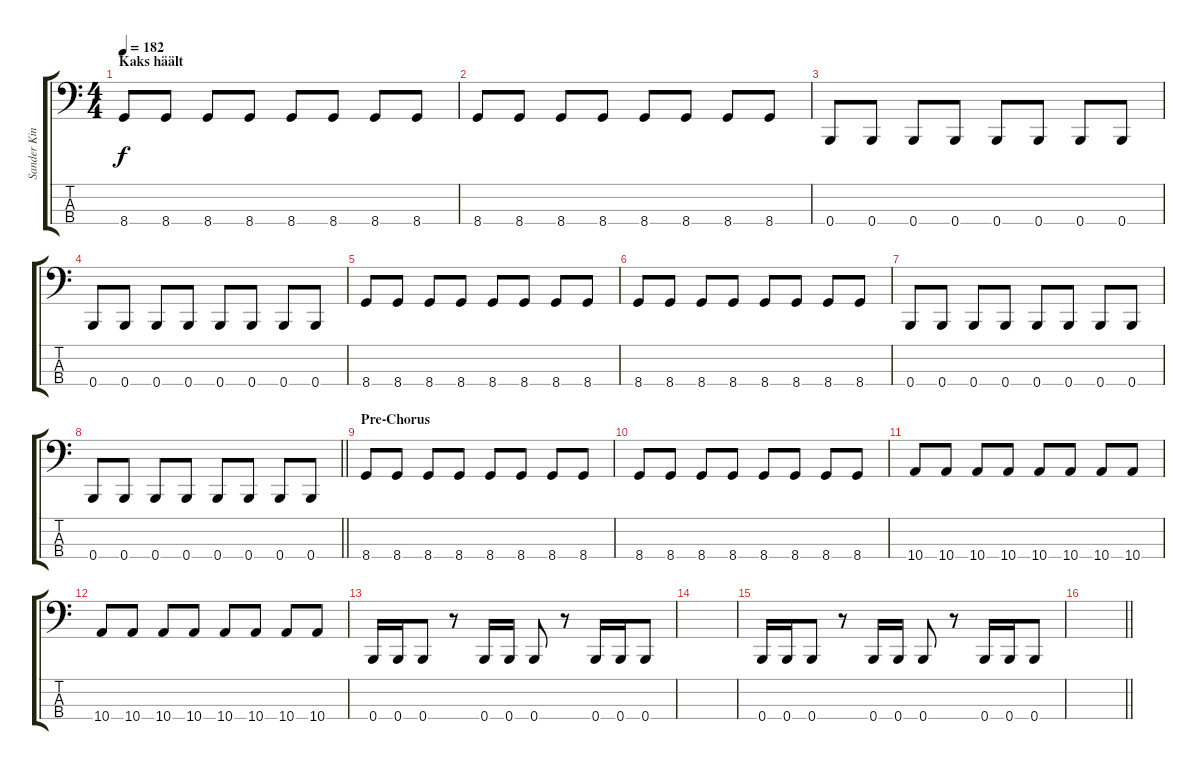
\track ("Sander Kink" "Sander Kin") {instrument electricbasspick}
\staff {score tabs}
\tuning (E2 B1 Gb1 B0) {hide}
\ts (4 4)
\section ("" "Kaks häält")
\tempo 182
\clef f4
\ks c
8.4.8{dy f} 8.4.8 8.4.8 8.4.8 8.4.8 8.4.8 8.4.8 8.4.8 |
8.4.8 8.4.8 8.4.8 8.4.8 8.4.8 8.4.8 8.4.8 8.4.8 |
0.4.8 0.4.8 0.4.8 0.4.8 0.4.8 0.4.8 0.4.8 0.4.8 |
0.4.8 0.4.8 0.4.8 0.4.8 0.4.8 0.4.8 0.4.8 0.4.8 |
8.4.8 8.4.8 8.4.8 8.4.8 8.4.8 8.4.8 8.4.8 8.4.8 |
8.4.8 8.4.8 8.4.8 8.4.8 8.4.8 8.4.8 8.4.8 8.4.8 |
0.4.8 0.4.8 0.4.8 0.4.8 0.4.8 0.4.8 0.4.8 0.4.8 |
\barLineRight lightlight
0.4.8 0.4.8 0.4.8 0.4.8 0.4.8 0.4.8 0.4.8 0.4.8 |
\section ("" "Pre-Chorus")
8.4.8 8.4.8 8.4.8 8.4.8 8.4.8 8.4.8 8.4.8 8.4.8 |
8.4.8 8.4.8 8.4.8 8.4.8 8.4.8 8.4.8 8.4.8 8.4.8 |
10.4.8 10.4.8 10.4.8 10.4.8 10.4.8 10.4.8 10.4.8 10.4.8 |
10.4.8 10.4.8 10.4.8 10.4.8 10.4.8 10.4.8 10.4.8 10.4.8 |
0.4.16 0.4.16 0.4.8 r.8 0.4.16 0.4.16 0.4.8 r.8 0.4.16 0.4.16 0.4.8 |
|
0.4.16 0.4.16 0.4.8 r.8 0.4.16 0.4.16 0.4.8 r.8 0.4.16 0.4.16 0.4.8 |
\barLineRight lightlight
